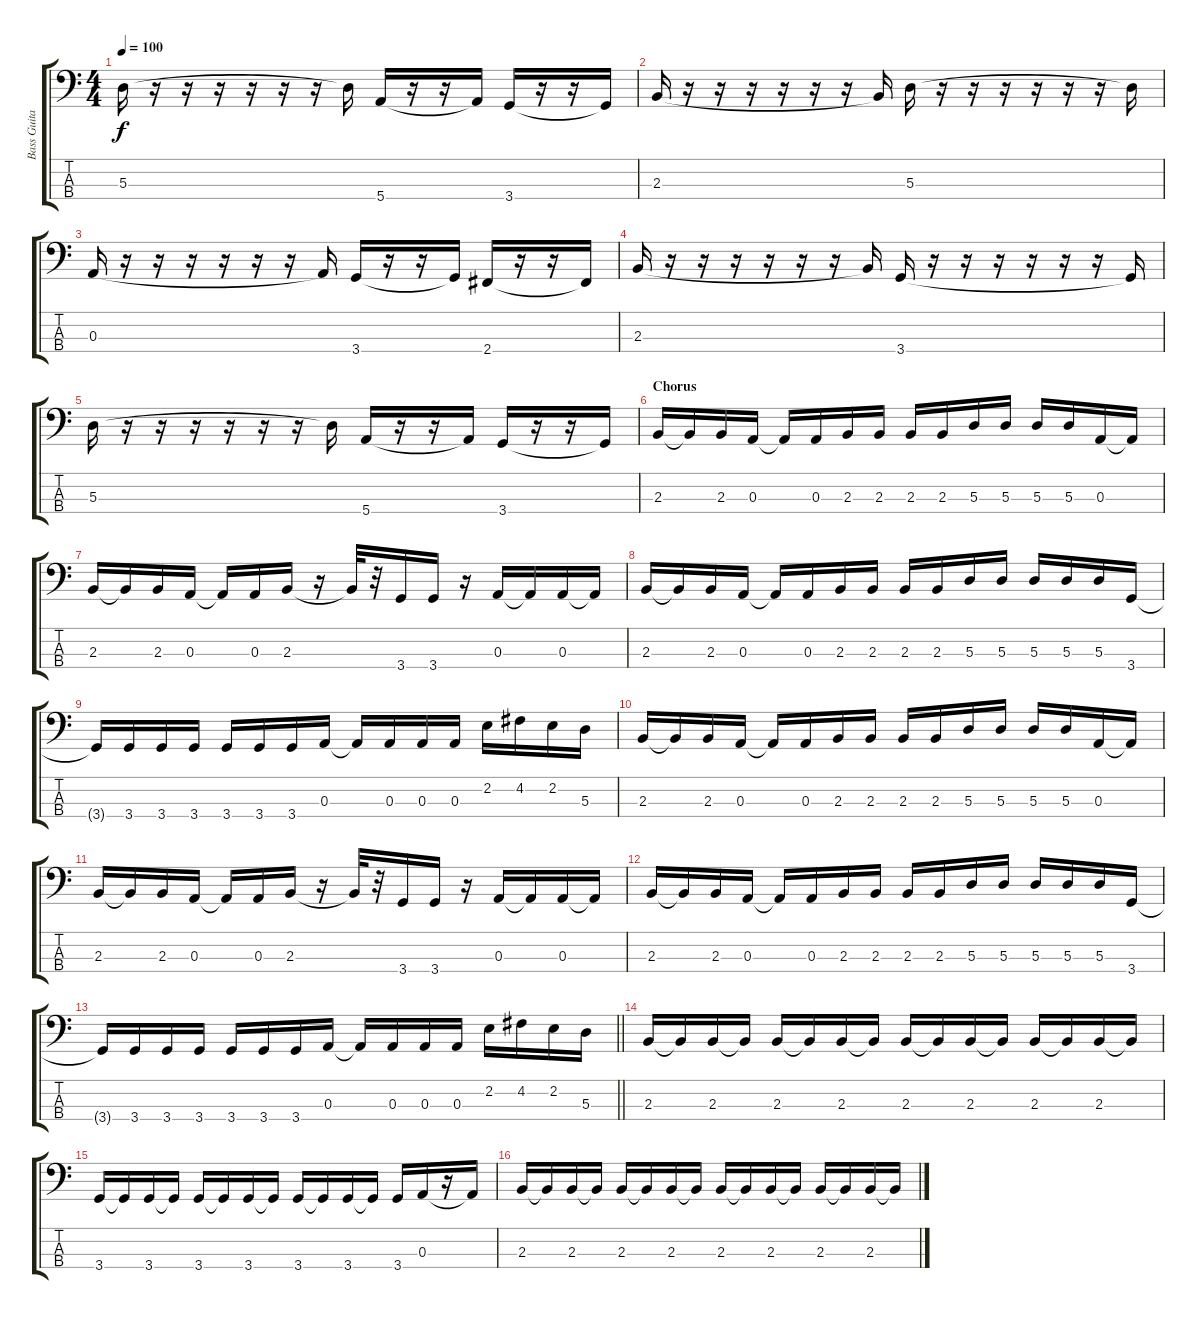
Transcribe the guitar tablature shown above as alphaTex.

\track ("Bass Guitar" "Bass Guita") {instrument electricbassfinger}
\staff {score tabs}
\tuning (G2 D2 A1 E1) {hide}
\ts (4 4)
\tempo 100
\clef f4
\ks c
5.3.16{dy f} r.16 r.16 r.16 r.16 r.16 r.16 5.3{t}.16 5.4.16 r.16 r.16 5.4{t}.16 3.4.16 r.16 r.16 3.4{t}.16 |
2.3.16 r.16 r.16 r.16 r.16 r.16 r.16 2.3{t}.16 5.3.16 r.16 r.16 r.16 r.16 r.16 r.16 5.3{t}.16 |
0.3.16 r.16 r.16 r.16 r.16 r.16 r.16 0.3{t}.16 3.4.16 r.16 r.16 3.4{t}.16 2.4.16 r.16 r.16 2.4{t}.16 |
2.3.16 r.16 r.16 r.16 r.16 r.16 r.16 2.3{t}.16 3.4.16 r.16 r.16 r.16 r.16 r.16 r.16 3.4{t}.16 |
5.3.16 r.16 r.16 r.16 r.16 r.16 r.16 5.3{t}.16 5.4.16 r.16 r.16 5.4{t}.16 3.4.16 r.16 r.16 3.4{t}.16 |
\section ("" "Chorus")
2.3.16 2.3{t}.16 2.3.16 0.3.16 0.3{t}.16 0.3.16 2.3.16 2.3.16 2.3.16 2.3.16 5.3.16 5.3.16 5.3.16 5.3.16 0.3.16 0.3{t}.16 |
2.3.16 2.3{t}.16 2.3.16 0.3.16 0.3{t}.16 0.3.16 2.3.16 r.16 2.3{t}.32 r.32 3.4.16 3.4.16 r.16 0.3.16 0.3{t}.16 0.3.16 0.3{t}.16 |
2.3.16 2.3{t}.16 2.3.16 0.3.16 0.3{t}.16 0.3.16 2.3.16 2.3.16 2.3.16 2.3.16 5.3.16 5.3.16 5.3.16 5.3.16 5.3.16 3.4.16 |
3.4{t}.16 3.4.16 3.4.16 3.4.16 3.4.16 3.4.16 3.4.16 0.3.16 0.3{t}.16 0.3.16 0.3.16 0.3.16 2.2.16 4.2.16 2.2.16 5.3.16 |
2.3.16 2.3{t}.16 2.3.16 0.3.16 0.3{t}.16 0.3.16 2.3.16 2.3.16 2.3.16 2.3.16 5.3.16 5.3.16 5.3.16 5.3.16 0.3.16 0.3{t}.16 |
2.3.16 2.3{t}.16 2.3.16 0.3.16 0.3{t}.16 0.3.16 2.3.16 r.16 2.3{t}.32 r.32 3.4.16 3.4.16 r.16 0.3.16 0.3{t}.16 0.3.16 0.3{t}.16 |
2.3.16 2.3{t}.16 2.3.16 0.3.16 0.3{t}.16 0.3.16 2.3.16 2.3.16 2.3.16 2.3.16 5.3.16 5.3.16 5.3.16 5.3.16 5.3.16 3.4.16 |
\barLineRight lightlight
3.4{t}.16 3.4.16 3.4.16 3.4.16 3.4.16 3.4.16 3.4.16 0.3.16 0.3{t}.16 0.3.16 0.3.16 0.3.16 2.2.16 4.2.16 2.2.16 5.3.16 |
2.3.16 2.3{t}.16 2.3.16 2.3{t}.16 2.3.16 2.3{t}.16 2.3.16 2.3{t}.16 2.3.16 2.3{t}.16 2.3.16 2.3{t}.16 2.3.16 2.3{t}.16 2.3.16 2.3{t}.16 |
3.4.16 3.4{t}.16 3.4.16 3.4{t}.16 3.4.16 3.4{t}.16 3.4.16 3.4{t}.16 3.4.16 3.4{t}.16 3.4.16 3.4{t}.16 3.4.16 0.3.16 r.16 0.3{t}.16 |
2.3.16 2.3{t}.16 2.3.16 2.3{t}.16 2.3.16 2.3{t}.16 2.3.16 2.3{t}.16 2.3.16 2.3{t}.16 2.3.16 2.3{t}.16 2.3.16 2.3{t}.16 2.3.16 2.3{t}.16
